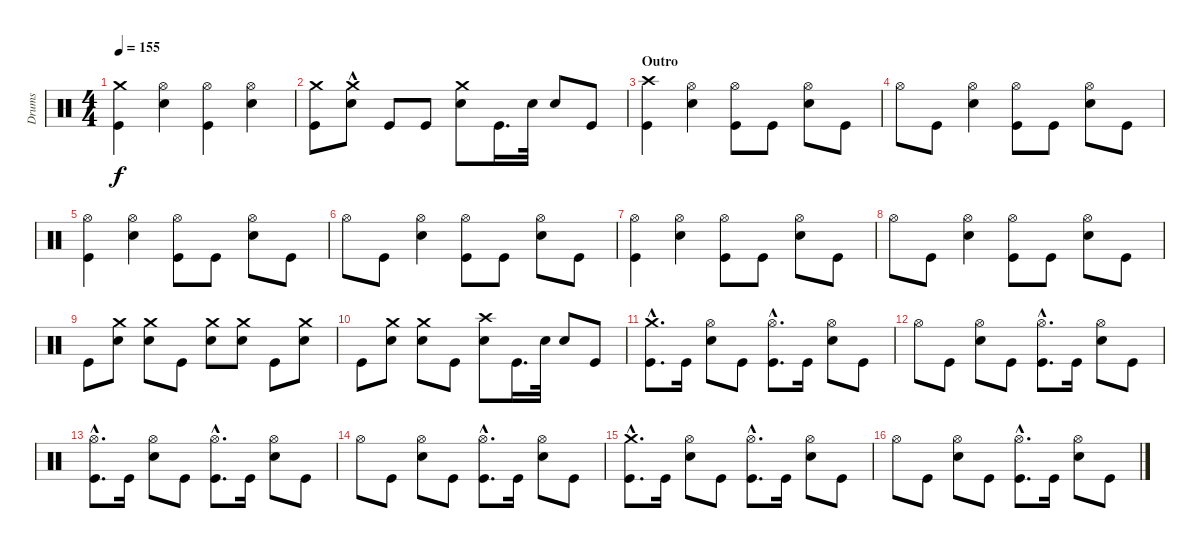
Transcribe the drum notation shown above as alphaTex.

\track ("Drums" "Drums") {instrument percussion}
\staff {score}
\articulation defaults
\ts (4 4)
\tempo 155
\clef neutral
\ks c
("Kick (hit)" "Crash medium (hit)").4{dy f} ("Electric Snare (hit)" "Hi-Hat (open)").4 ("Kick (hit)" "Hi-Hat (open)").4 ("Electric Snare (hit)" "Hi-Hat (open)").4 |
("Kick (hit)" "Crash medium (hit)").8 ("Electric Snare (hit)" "Crash medium (hit)"{hac}).8 "Kick (hit)".8 "Kick (hit)".8 ("Electric Snare (hit)" "Crash medium (hit)").8 "Kick (hit)".16{d} "Electric Snare (hit)".32 "Electric Snare (hit)".8 "Kick (hit)".8 |
\section ("" "Outro")
("Kick (hit)" "Crash high (hit)").4 ("Electric Snare (hit)" "Hi-Hat (open)").4 ("Kick (hit)" "Hi-Hat (open)").8 "Kick (hit)".8 ("Electric Snare (hit)" "Hi-Hat (open)").8 "Kick (hit)".8 |
"Hi-Hat (open)".8 "Kick (hit)".8 ("Electric Snare (hit)" "Hi-Hat (open)").4 ("Kick (hit)" "Hi-Hat (open)").8 "Kick (hit)".8 ("Electric Snare (hit)" "Hi-Hat (open)").8 "Kick (hit)".8 |
("Kick (hit)" "Hi-Hat (open)").4 ("Electric Snare (hit)" "Hi-Hat (open)").4 ("Kick (hit)" "Hi-Hat (open)").8 "Kick (hit)".8 ("Electric Snare (hit)" "Hi-Hat (open)").8 "Kick (hit)".8 |
"Hi-Hat (open)".8 "Kick (hit)".8 ("Electric Snare (hit)" "Hi-Hat (open)").4 ("Kick (hit)" "Hi-Hat (open)").8 "Kick (hit)".8 ("Electric Snare (hit)" "Hi-Hat (open)").8 "Kick (hit)".8 |
("Kick (hit)" "Hi-Hat (open)").4 ("Electric Snare (hit)" "Hi-Hat (open)").4 ("Kick (hit)" "Hi-Hat (open)").8 "Kick (hit)".8 ("Electric Snare (hit)" "Hi-Hat (open)").8 "Kick (hit)".8 |
"Hi-Hat (open)".8 "Kick (hit)".8 ("Electric Snare (hit)" "Hi-Hat (open)").4 ("Kick (hit)" "Hi-Hat (open)").8 "Kick (hit)".8 ("Electric Snare (hit)" "Hi-Hat (open)").8 "Kick (hit)".8 |
"Kick (hit)".8 ("Crash medium (hit)" "Electric Snare (hit)").8 ("Crash medium (hit)" "Electric Snare (hit)").8 "Kick (hit)".8 ("Crash medium (hit)" "Electric Snare (hit)").8 ("Crash medium (hit)" "Electric Snare (hit)").8 "Kick (hit)".8 ("Crash medium (hit)" "Electric Snare (hit)").8 |
"Kick (hit)".8 ("Crash medium (hit)" "Electric Snare (hit)").8 ("Crash medium (hit)" "Electric Snare (hit)").8 "Kick (hit)".8 ("Crash high (hit)" "Electric Snare (hit)").8 "Kick (hit)".16{d} "Electric Snare (hit)".32 "Electric Snare (hit)".8 "Kick (hit)".8 |
("Kick (hit)"{hac} "Crash medium (hit)").8{d} "Kick (hit)".16 ("Electric Snare (hit)" "Hi-Hat (open)").8 "Kick (hit)".8 ("Kick (hit)"{hac} "Hi-Hat (open)").8{d} "Kick (hit)".16 ("Electric Snare (hit)" "Hi-Hat (open)").8 "Kick (hit)".8 |
"Hi-Hat (open)".8 "Kick (hit)".8 ("Electric Snare (hit)" "Hi-Hat (open)").8 "Kick (hit)".8 ("Kick (hit)"{hac} "Hi-Hat (open)").8{d} "Kick (hit)".16 ("Electric Snare (hit)" "Hi-Hat (open)").8 "Kick (hit)".8 |
("Hi-Hat (open)" "Kick (hit)"{hac}).8{d} "Kick (hit)".16 ("Hi-Hat (open)" "Electric Snare (hit)").8 "Kick (hit)".8 ("Kick (hit)"{hac} "Hi-Hat (open)").8{d} "Kick (hit)".16 ("Electric Snare (hit)" "Hi-Hat (open)").8 "Kick (hit)".8 |
"Hi-Hat (open)".8 "Kick (hit)".8 ("Hi-Hat (open)" "Electric Snare (hit)").8 "Kick (hit)".8 ("Hi-Hat (open)" "Kick (hit)"{hac}).8{d} "Kick (hit)".16 ("Hi-Hat (open)" "Electric Snare (hit)").8 "Kick (hit)".8 |
("Kick (hit)"{hac} "Crash medium (hit)").8{d} "Kick (hit)".16 ("Electric Snare (hit)" "Hi-Hat (open)").8 "Kick (hit)".8 ("Kick (hit)"{hac} "Hi-Hat (open)").8{d} "Kick (hit)".16 ("Electric Snare (hit)" "Hi-Hat (open)").8 "Kick (hit)".8 |
"Hi-Hat (open)".8 "Kick (hit)".8 ("Electric Snare (hit)" "Hi-Hat (open)").8 "Kick (hit)".8 ("Kick (hit)"{hac} "Hi-Hat (open)").8{d} "Kick (hit)".16 ("Electric Snare (hit)" "Hi-Hat (open)").8 "Kick (hit)".8
